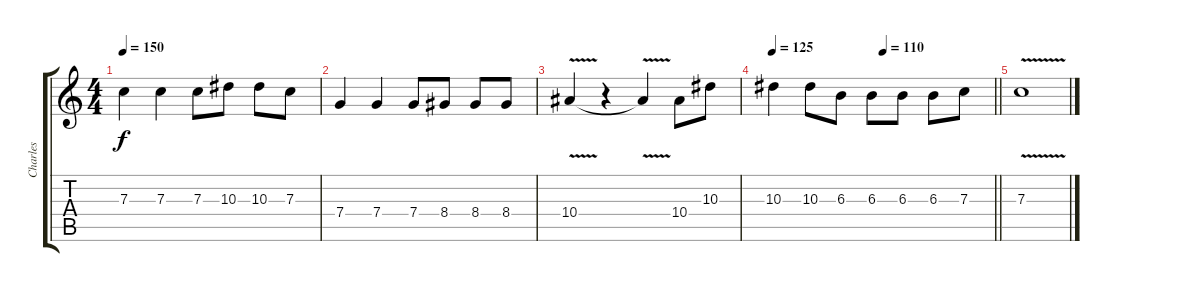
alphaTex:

\track ("Charles" "Charles") {instrument distortionguitar}
\staff {score tabs}
\tuning (D4 A3 F3 C3 G2 D2) {hide}
\ts (4 4)
\tempo 150
\clef g2
\ks c
7.3.4{dy f} 7.3.4 7.3.8 10.3.8 10.3.8 7.3.8 |
7.4.4 7.4.4 7.4.8 8.4.8 8.4.8 8.4.8 |
10.4{v}.4 r.4 10.4{t}.4 10.4.8 10.3.8 |
\tempo 125
\tempo (110 0.5)
\barLineRight lightlight
10.3.4 10.3.8 6.3.8 6.3.8 6.3.8 6.3.8 7.3.8 |
7.3{v}.1
